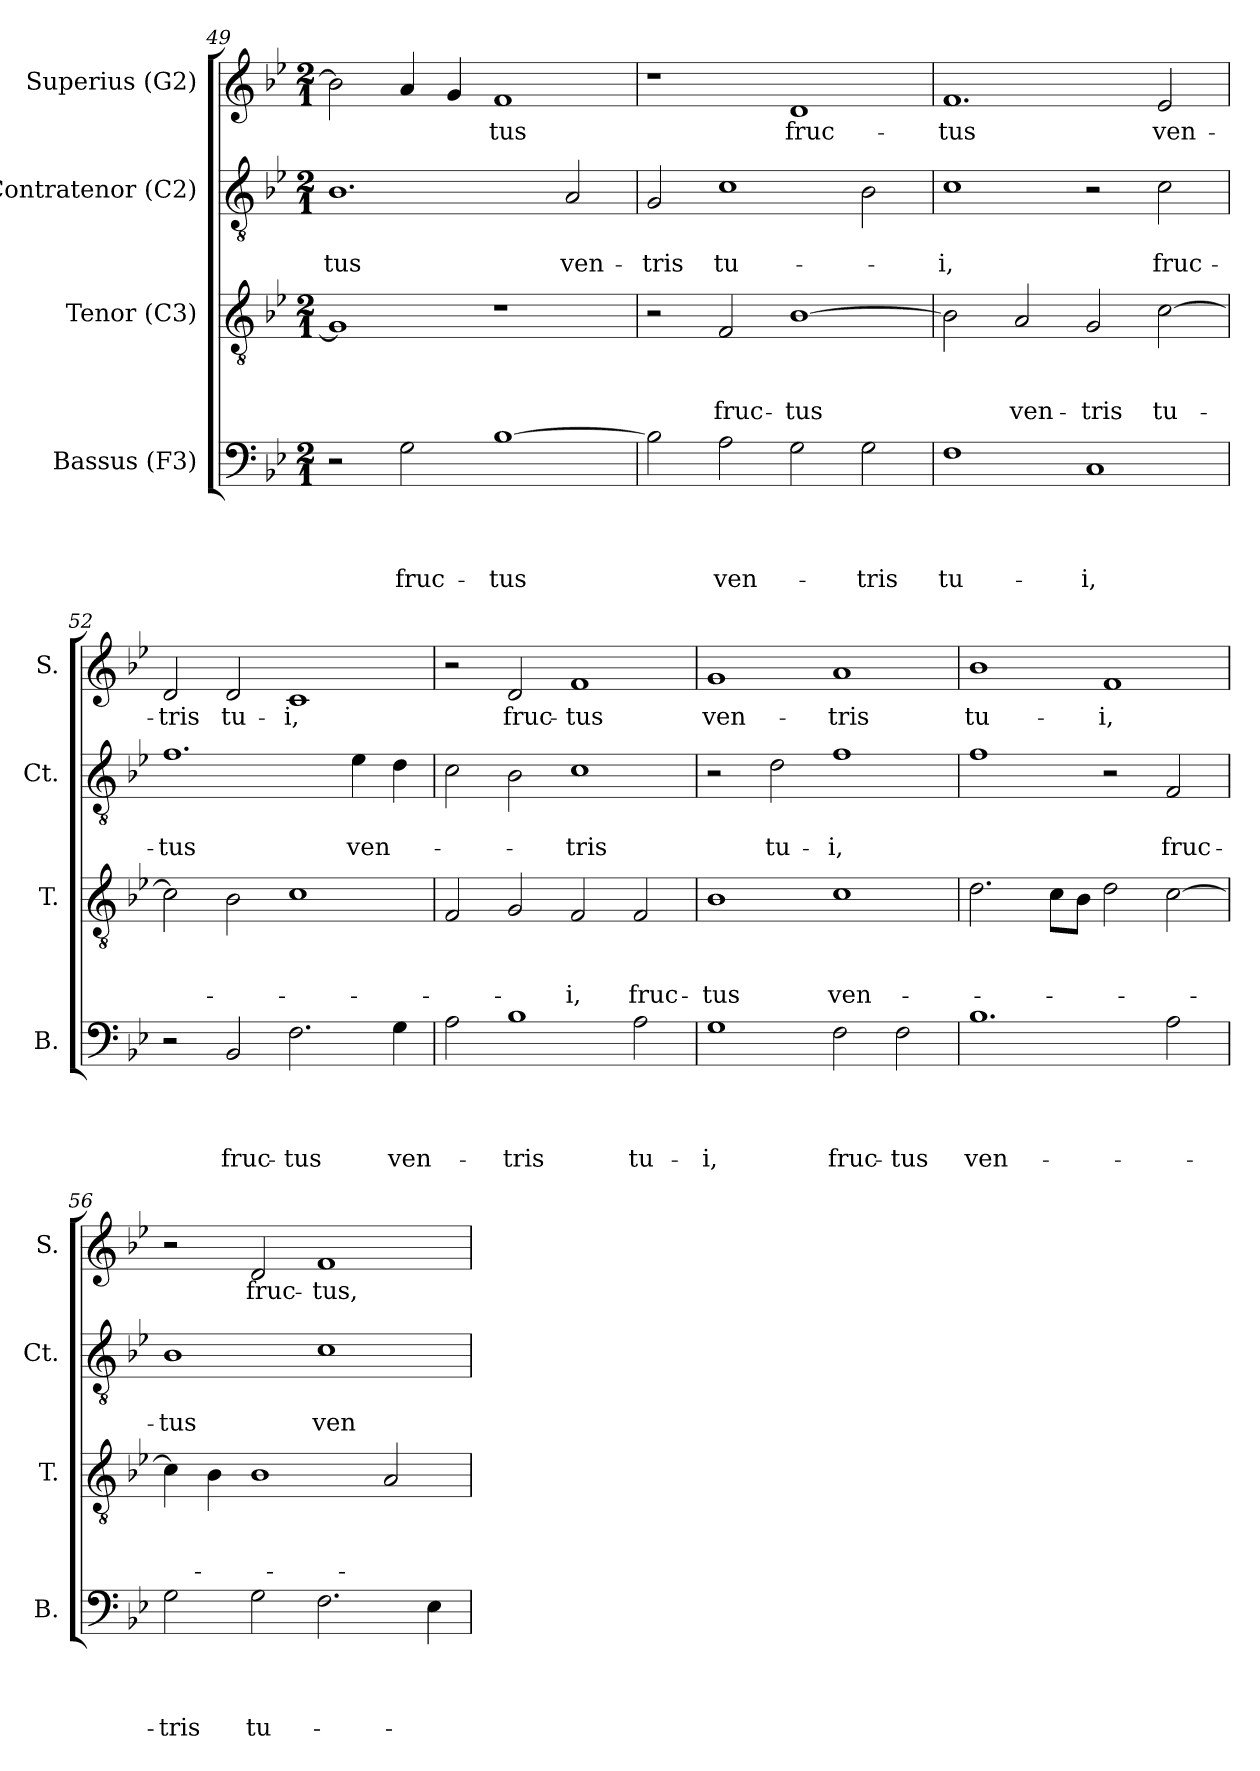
**kern	**text	**text	**text	**text	**kern	**text	**text	**text	**kern	**text	**text	**kern	**text
*part4	*part4	*part4	*part4	*part4	*part3	*part3	*part3	*part3	*part2	*part2	*part2	*part1	*part1
*staff4	*staff4	*staff4	*staff4	*staff4	*staff3	*staff3	*staff3	*staff3	*staff2	*staff2	*staff2	*staff1	*staff1
*I"Bassus (F3)	*	*	*	*	*I"Tenor (C3)	*	*	*	*I"Contratenor (C2)	*	*	*I"Superius (G2)	*
*I'B.	*	*	*	*	*I'T.	*	*	*	*I'Ct.	*	*	*I'S.	*
*clefF4	*	*	*	*	*clefGv2	*	*	*	*clefGv2	*	*	*clefG2	*
*k[b-e-]	*	*	*	*	*k[b-e-]	*	*	*	*k[b-e-]	*	*	*k[b-e-]	*
*B-:	*	*	*	*	*B-:	*	*	*	*B-:	*	*	*B-:	*
*M2/1	*	*	*	*	*M2/1	*	*	*	*M2/1	*	*	*M2/1	*
=49	=49	=49	=49	=49	=49	=49	=49	=49	=49	=49	=49	=49	=49
!	!	!	!	!	!	!	!	!	!	!	!LO:LY:b	!	!
2r	.	.	.	.	1G]	.	.	.	1.B-	.	-tus	2b-\]	.
!	!	!	!	!LO:LY:b	!	!	!	!	!	!	!	!	!
2G\	.	.	.	fruc-	.	.	.	.	.	.	.	4a/	.
.	.	.	.	.	.	.	.	.	.	.	.	4g/	.
!	!	!	!	!LO:LY:b	!	!	!	!	!	!	!	!	!LO:LY:b
[>1B-	.	.	.	-tus	1r	.	.	.	.	.	.	1f	-tus
!	!	!	!	!	!	!	!	!	!	!	!LO:LY:b	!	!
.	.	.	.	.	.	.	.	.	2A/	.	ven-	.	.
=50	=50	=50	=50	=50	=50	=50	=50	=50	=50	=50	=50	=50	=50
!	!	!	!	!	!	!	!	!	!	!	!LO:LY:b	!	!
2B-\]	.	.	.	.	2r	.	.	.	2G/	.	-tris	1r	.
!	!	!	!	!LO:LY:b	!	!	!	!LO:LY:b	!	!	!LO:LY:b	!	!
2A\	.	.	.	ven-	2F/	.	.	fruc-	1c	.	tu-	.	.
!	!	!	!	!	!	!	!	!LO:LY:b	!	!	!	!	!LO:LY:b
2G\	.	.	.	.	[<1B-	.	.	-tus	.	.	.	1d	fruc-
!	!	!	!	!LO:LY:b	!	!	!	!	!	!	!	!	!
2G\	.	.	.	-tris	.	.	.	.	2B-\	.	.	.	.
!!LO:LB:g=z
=51	=51	=51	=51	=51	=51	=51	=51	=51	=51	=51	=51	=51	=51
!	!	!	!	!LO:LY:b	!	!	!	!	!	!	!LO:LY:b	!	!LO:LY:b
1F	.	.	.	tu-	2B-\]	.	.	.	1c	.	-i,	1.f	-tus
!	!	!	!	!	!	!	!	!LO:LY:b	!	!	!	!	!
.	.	.	.	.	2A/	.	.	ven-	.	.	.	.	.
!	!	!	!	!LO:LY:b	!	!	!	!LO:LY:b	!	!	!	!	!
1C	.	.	.	-i,	2G/	.	.	-tris	2r	.	.	.	.
!	!	!	!	!	!	!	!	!LO:LY:b	!	!	!LO:LY:b	!	!LO:LY:b
.	.	.	.	.	[>2c\	.	.	tu-	2c\	.	fruc-	2e-/	ven-
=52	=52	=52	=52	=52	=52	=52	=52	=52	=52	=52	=52	=52	=52
!	!	!	!	!	!	!	!	!	!	!	!LO:LY:b	!	!LO:LY:b
2r	.	.	.	.	2c\]	.	.	.	1.f	.	-tus	2d/	-tris
!	!	!	!	!LO:LY:b	!	!	!	!	!	!	!	!	!LO:LY:b
2BB-/	.	.	.	fruc-	2B-\	.	.	.	.	.	.	2d/	tu-
!	!	!	!	!LO:LY:b	!	!	!	!	!	!	!	!	!LO:LY:b
2.F\	.	.	.	-tus	1c	.	.	.	.	.	.	1c	-i,
!	!	!	!	!	!	!	!	!	!	!	!LO:LY:b	!	!
.	.	.	.	.	.	.	.	.	4e-\	.	ven-	.	.
!	!	!	!	!LO:LY:b	!	!	!	!	!	!	!	!	!
4G\	.	.	.	ven-	.	.	.	.	4d\	.	.	.	.
=53	=53	=53	=53	=53	=53	=53	=53	=53	=53	=53	=53	=53	=53
2A\	.	.	.	.	2F/	.	.	.	2c\	.	.	2r	.
!	!	!	!	!LO:LY:b	!	!	!	!	!	!	!	!	!LO:LY:b
1B-	.	.	.	-tris	2G/	.	.	.	2B-\	.	.	2d/	fruc-
!	!	!	!	!	!	!	!	!LO:LY:b	!	!	!LO:LY:b	!	!LO:LY:b
.	.	.	.	.	2F/	.	.	-i,	1c	.	-tris	1f	-tus
!	!	!	!	!LO:LY:b	!	!	!	!LO:LY:b	!	!	!	!	!
2A\	.	.	.	tu-	2F/	.	.	fruc-	.	.	.	.	.
=54	=54	=54	=54	=54	=54	=54	=54	=54	=54	=54	=54	=54	=54
!	!	!	!	!LO:LY:b	!	!	!	!LO:LY:b	!	!	!	!	!LO:LY:b
1G	.	.	.	-i,	1B-	.	.	-tus	2r	.	.	1g	ven-
!	!	!	!	!	!	!	!	!	!	!	!LO:LY:b	!	!
.	.	.	.	.	.	.	.	.	2d\	.	tu-	.	.
!	!	!	!	!LO:LY:b	!	!	!	!LO:LY:b	!	!	!LO:LY:b:rj	!	!LO:LY:b
2F\	.	.	.	fruc-	1c	.	.	ven-	1f	.	-i,	1a	-tris
!	!	!	!	!LO:LY:b	!	!	!	!	!	!	!	!	!
2F\	.	.	.	-tus	.	.	.	.	.	.	.	.	.
!!LO:PB:g=z
=55	=55	=55	=55	=55	=55	=55	=55	=55	=55	=55	=55	=55	=55
!	!	!	!	!LO:LY:b	!	!	!	!	!	!	!	!	!LO:LY:b
1.B-	.	.	.	ven-	2.d\	.	.	.	1f	.	.	1b-	tu-
.	.	.	.	.	8c\L	.	.	.	.	.	.	.	.
.	.	.	.	.	8B-\J	.	.	.	.	.	.	.	.
!	!	!	!	!	!	!	!	!	!	!	!	!	!LO:LY:b
.	.	.	.	.	2d\	.	.	.	2r	.	.	1f	-i,
!	!	!	!	!	!	!	!	!	!	!	!LO:LY:b	!	!
2A\	.	.	.	.	[>2c\	.	.	.	2F/	.	fruc-	.	.
=56	=56	=56	=56	=56	=56	=56	=56	=56	=56	=56	=56	=56	=56
!	!	!	!	!LO:LY:b	!	!	!	!	!	!	!LO:LY:b	!	!
2G\	.	.	.	-tris	4c\]	.	.	.	1B-	.	-tus	2r	.
.	.	.	.	.	4B-\	.	.	.	.	.	.	.	.
!	!	!	!	!LO:LY:b	!	!	!	!	!	!	!	!	!LO:LY:b
2G\	.	.	.	tu-	1B-	.	.	.	.	.	.	2d/	fruc-
!	!	!	!	!	!	!	!	!	!	!	!LO:LY:b	!	!LO:LY:b
2.F\	.	.	.	.	.	.	.	.	1c	.	ven-	1f	-tus,
.	.	.	.	.	2A/	.	.	.	.	.	.	.	.
4E-\	.	.	.	.	.	.	.	.	.	.	.	.	.
=	=	=	=	=	=	=	=	=	=	=	=	=	=
*-	*-	*-	*-	*-	*-	*-	*-	*-	*-	*-	*-	*-	*-
